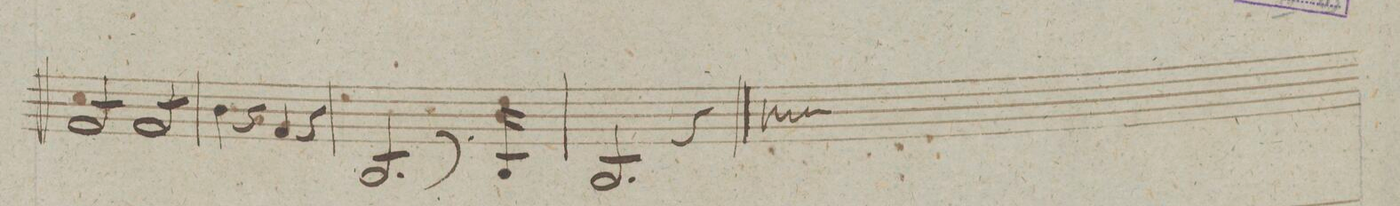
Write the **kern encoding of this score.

**kern	**dynam
*I"Viola	*
*clefC3	*
*k[]	*
*met(c|)	*
*M2/2	*
*tremolo	*
8G/L	.
8G/	.
8G/	.
8G/J	.
8G/L	.
8G/	.
8G/	.
8G/J	.
*Xtremolo	*
=90	=90
4c\	.
4r	.
4G/	.
4r	.
=91	=91
2.C/	.
8.r	.
16C/	.
=92	=92
2.C/	.
4r	.
==	==
*-	*-
